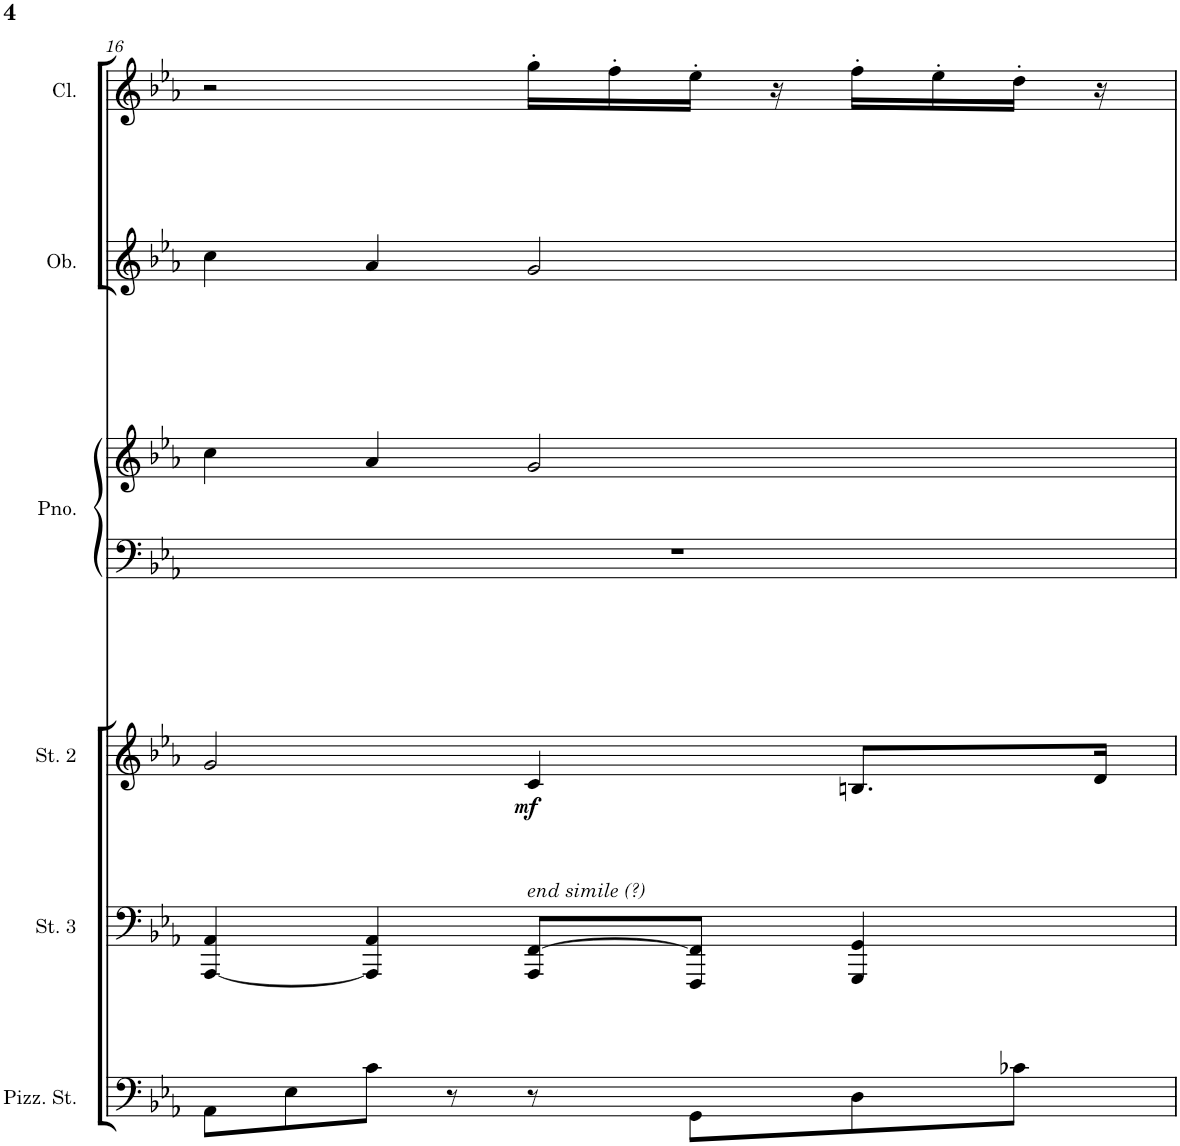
**kern	**kern	**kern	**dynam	**kern	**kern	**kern	**kern	**kern
*part7	*part6	*part5	*part5	*part4	*part4	*part3	*part2	*part1
*staff8	*staff7	*staff6	*staff6	*staff5	*staff4	*staff3	*staff2	*staff1
*I"Pizzicato Strings	*I"Strings 3	*I"Strings 2	*	*I"Grand Piano	*	*I"Oboe	*I"Clarinet	*I"Beep
*I'Pizz. St.	*I'St. 3	*I'St. 2	*	*I'Pno.	*	*I'Ob.	*I'Cl.	*I'Beep
!!LO:PB:g=z
*clefF4	*clefF4	*clefG2	*	*clefF4	*clefG2	*clefG2	*clefG2	*clefG2
*	*	*	*	*	*	*	*Trd1c2	*Trd1c2
*k[b-e-a-]	*k[b-e-a-]	*k[b-e-a-]	*	*k[b-e-a-]	*k[b-e-a-]	*k[b-e-a-]	*k[b-e-a-]	*k[b-e-a-]
*M4/4	*M4/4	*M4/4	*	*M4/4	*M4/4	*M4/4	*M4/4	*M4/4
=16	=16	=16	=16	=16	=16	=16	=16	=16
8AA-\L	[4AAA-/ 4AA-/	2g/	.	1r	4cc\	4cc\	2r	1r
8E-\	.	.	.	.	.	.	.	.
8c\J	4AAA-/] 4AA-/	.	.	.	4a-/	4a-/	.	.
8r	.	.	.	.	.	.	.	.
!	!LO:TX:a:i:t=end simile (?)	!	!	!	!	!	!	!
!	!	!	!LO:DY:b	!	!	!	!	!
8r	8AAA-/ [8FF/L	4c/	mf	.	2g/	2g/	16gg'\LL	.
.	.	.	.	.	.	.	16ff'\	.
8GG\L	8FFF/ 8FF/]J	.	.	.	.	.	16ee-'\JJ	.
.	.	.	.	.	.	.	16r	.
8D\	4GGG/ 4GG/	8.Bn/L	.	.	.	.	16ff'\LL	.
.	.	.	.	.	.	.	16ee-'\	.
8c-X\J	.	.	.	.	.	.	16dd'\JJ	.
.	.	16d/Jk	.	.	.	.	16r	.
=	=	=	=	=	=	=	=	=
*-	*-	*-	*-	*-	*-	*-	*-	*-
